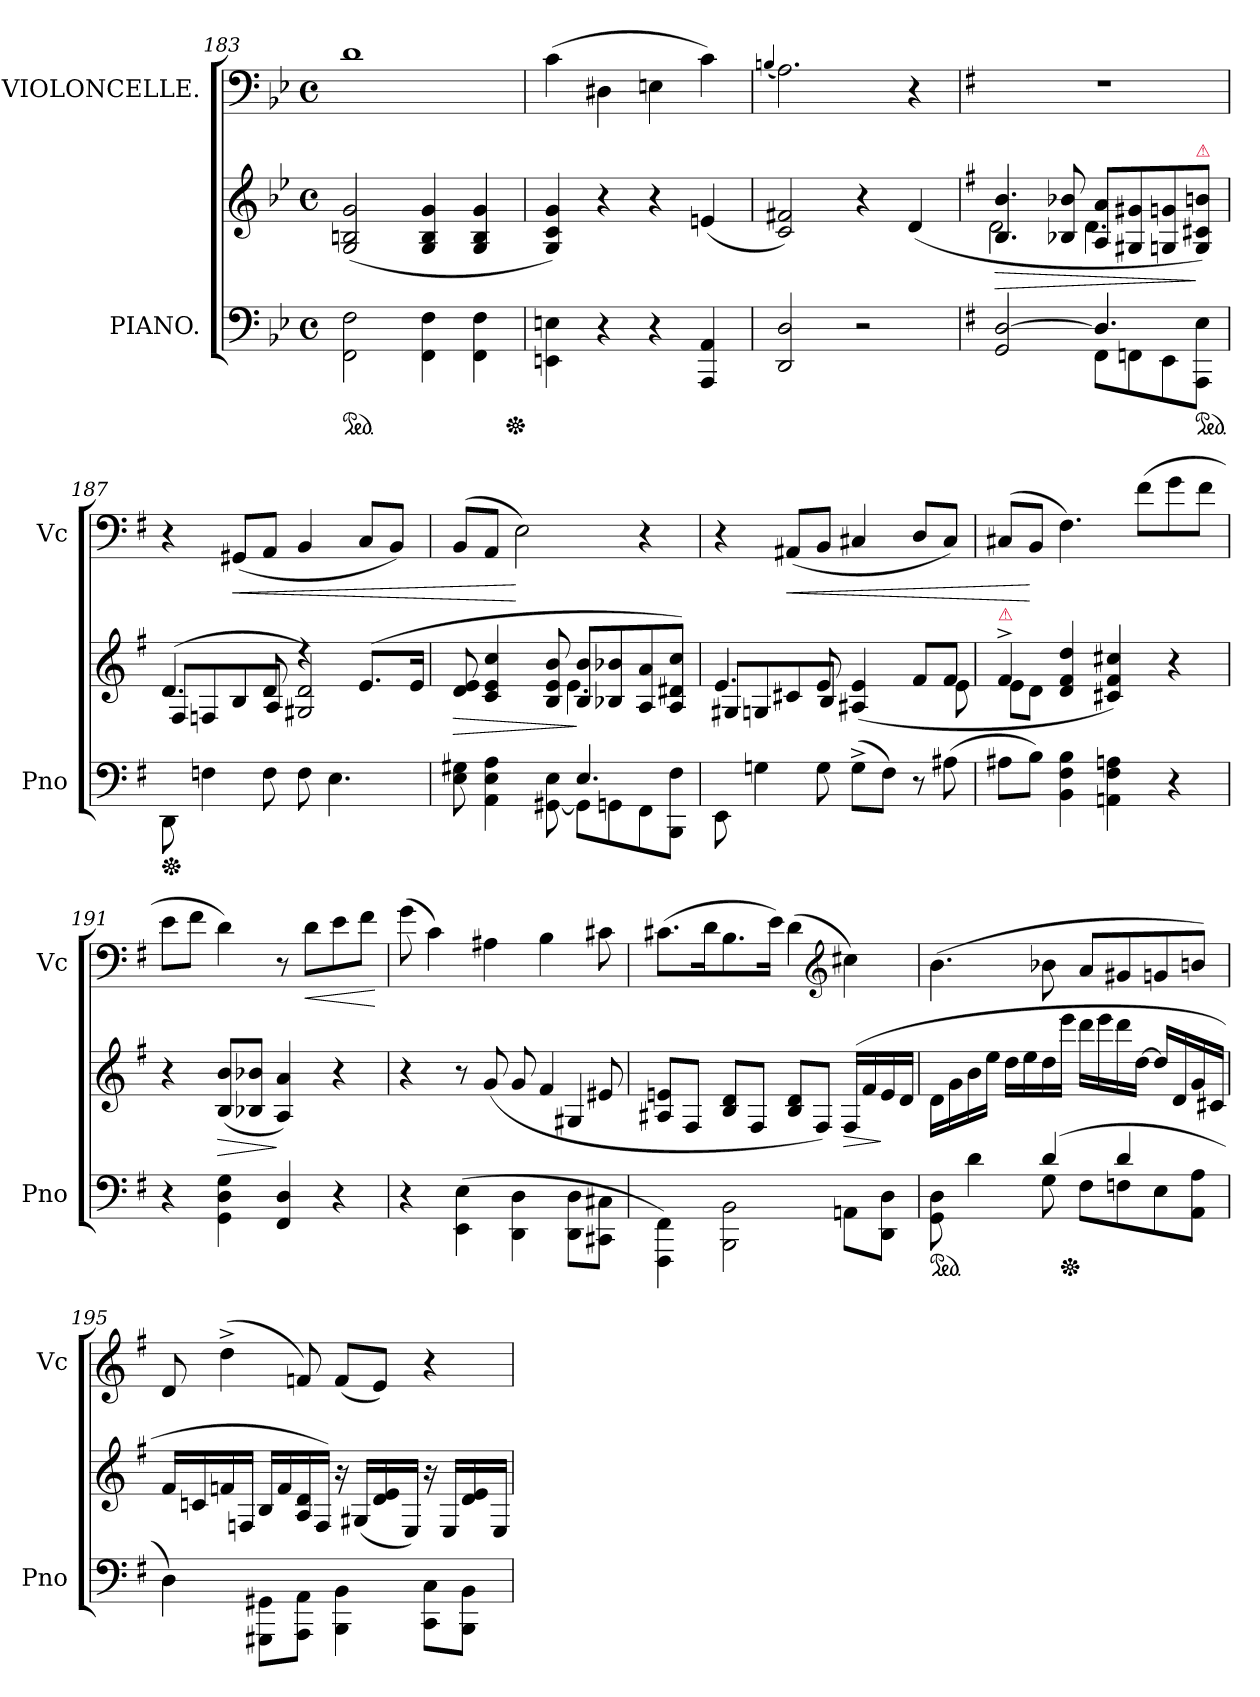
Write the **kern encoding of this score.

**kern	**kern	**dynam	**kern	**dynam
*part2	*part2	*part2	*part1	*part1
*staff3	*staff2	*staff2/3	*staff1	*staff1
*I"PIANO.	*	*	*I"VIOLONCELLE.	*
*I'Pno	*	*	*I'Vc	*
*clefF4	*clefG2	*	*clefF4	*
*k[b-e-]	*k[b-e-]	*	*k[b-e-]	*
*M4/4	*M4/4	*	*M4/4	*
*met(c)	*met(c)	*	*met(c)	*
*ped	*	*	*	*
=183	=183	=183	=183	=183
2FF\ 2F\	(>2G/ 2Bn/ 2g/	.	1d!	.
4FF\ 4F\	4G/ 4B/ 4g/	.	.	.
4FF\ 4F\	4G/ 4B/ 4g/	.	.	.
*Xped	*	*	*	*
=184	=184	=184	=184	=184
4EEn\ 4En\	4G/ 4c/ 4g/)	.	(>4c!	.
4r	4r	.	4D#X!	.
4r	4r	.	4En!	.
4AAA/ 4AA/	(<4en	.	4c!)	.
=185	=185	=185	=185	=185
.	.	.	(<4qqBn!/	.
2DD 2D	2c 2f#X)	.	2.A!)	.
2r	4r	.	.	.
.	(>4d	.	4r	.
=186	=186	=186	=186	=186
*k[f#]	*k[f#]	*	*k[f#]	*
*^	*^	*	*	*
2GG [2D	2rCCyy	4.B 4.b	2d	>	1rF	.
.	.	8B-X 8b-X	.	.	.	.
4.D]	8FF#L	8A 8aL	4.d\	.	.	.
.	8FFn	8G#X 8g#X	.	.	.	.
.	8EE	8Gn/ 8gn/	.	.	.	.
!	!	!LO:TX:a:color=crimson:t=⚠	!	!	!	!
!LO:TX:a:color=crimson:t=⚠	!	!	!	!	!	!
*ped	*	*	*	*	*	*
8rAyy	8AAA 8EJ	8G 8c#X 8bnJ)	8reeeyy	]	.	.
*v	*v	*	*	*	*	*
=187	=187	=187	=187	=187	=187
*Xped	*	*	*	*	*
8DD\	(>4.d	8F#/L	.	4r	.
4Fn\	.	8Fn/	.	.	.
!	!	!	!	!	!LO:HP:b
.	.	8B/	.	(<8GG#X!L	<
8F\	8d	8A/J	.	8AA!J	.
8F	4rdd	2G#X/ 2d/)	.	4BB!	.
4.E	.	.	.	.	.
.	(>8.eL	.	.	8C!L	.
.	.	.	.	8BB!J)	.
.	16eJk	.	.	.	.
=188	=188	=188	=188	=188	=188
*^	*	*	*	*	*
2rcyy	8E 8G#X	8d 8e	2rAyy	>	(<8BB!L	.
.	4AA 4E 4A	4c 4e 4cc	.	.	8AA!J	.
.	.	.	.	.	2E!)	[
.	[8GG#X\ 8E\	8B 8e 8b	.	.	.	.
4.E	8GG#L]	8B 8bL	4.e\	]	.	.
.	8GGn	8B-X/ 8b-X/	.	.	.	.
.	8FF#	8A 8a	.	.	4r	.
8ryy	8BBB 8F#J	8A 8d#X 8ccJ)	8raayy	.	.	.
*v	*v	*	*	*	*	*
=189	=189	=189	=189	=189	=189
8EE\	4.e	8G#X/L	.	4r	.
4Gn\	.	8Gn/	.	.	.
!	!	!	!	!	!LO:HP:b
.	.	8c#X	.	(<8AA#X!L	<
8G\	8e	8B/J	.	8BB!J	.
(>8G^<\L	(>4A#X/ 4e/	4ryy	.	4C#X!	.
8F#\J)	.	.	.	.	.
8r	8f#L	8rAyy	.	8D!L	.
(>8A#X	8f#J	8e	.	8C#!J)	.
=190	=190	=190	=190	=190	=190
!	!LO:TX:a:color=crimson:t=⚠	!	!	!	!
8A#XL	4f#^<	8eL	.	(<8C#X!L	.
8BJ)	.	8dJ	.	8BB!J	[
4BB 4F# 4B	4d 4f# 4dd	4rAyy	.	4.F#!)	.
4AAn 4F# 4An	4c#X 4f# 4cc#X)	2rFyy	.	.	.
.	.	.	.	(>8f#!\L	.
4r	4r	.	.	8g!	.
.	.	.	.	8f#!J	.
*	*v	*v	*	*	*
=191	=191	=191	=191	=191
4r	4r	.	8e!\L	.
.	.	.	8f#!J	.
4GG\ 4D\ 4G\	(<8B 8bL	>	4d!)	.
.	8B-X 8b-XJ	.	.	.
4FF# 4D	4A 4a)	]	8r	.
!	!	!	!	!LO:HP:b
.	.	.	8d!\L	<
4r	4r	.	8e!	.
.	.	.	8f#!J	.
.	.	.	.	[
=192	=192	=192	=192	=192
*	*^	*	*	*
4r	4r	2rcyy	.	(>8g!	.
.	.	.	.	4c!)	.
(<4EE\ 4E\	8r	.	.	.	.
.	(>8g	.	.	4A#X!	.
4DD\ 4D\	8g	4rAyy	.	.	.
.	4f#	.	.	4B!	.
8DD\ 8D\L	.	4G#X/	.	.	.
8CC#X 8C#XJ	8e#X	.	.	8c#X!	.
*	*v	*v	*	*	*
=193	=193	=193	=193	=193
4FFF#\ 4FF#\)	8A#X 8enL	.	(>8.c#X!\L	.
.	8F#/J	.	.	.
.	.	.	16d!K	.
2BBB\ 2BB\	8B 8dL	.	8.B!	.
.	8F#/J	.	.	.
.	.	.	16e!Jk)	.
.	8B 8dL	.	(>4d!	.
.	8F#/J)	.	.	.
*	*	*	*clefG2	*
8AAn\L	(>16F#/LL	>	4cc#X!)	.
.	16f#	.	.	.
8DD 8DJ	16e	]	.	.
.	16dJJ	.	.	.
=194	=194	=194	=194	=194
*^	*	*	*	*
*ped	*	*	*	*	*
8rgyy	8GG\ 8D\	16d\LL	.	(>4.b!	.
.	.	16g	.	.	.
4rbyy	4d	16b	.	.	.
.	.	16eeJJ	.	.	.
.	.	16ddLL	.	.	.
.	.	16ee	.	.	.
(>4d	8G	16dd	.	8b-X!	.
*Xped	*	*	*	*	*
.	.	16eeeJJ	.	.	.
.	8F#L	16dddLL	.	8a!L	.
.	.	16eee	.	.	.
4d	8Fn	16ddd	.	8g#X!	.
.	.	[16ddJJ	.	.	.
.	8E	16ddLL]	.	8gn!	.
.	.	16d	.	.	.
8reyy	8AA 8AJ	16g	.	8bn!J)	.
.	.	16c#XJJ	.	.	.
*v	*v	*	*	*	*
=195	=195	=195	=195	=195
4D)	16f#LL	.	8d!	.
.	16cn	.	.	.
.	16fn	.	(>4dd^<!	.
.	16Fn/JJ	.	.	.
8GGG#X\ 8GG#X\L	16B/LL	.	.	.
.	16f	.	.	.
8AAA\ 8AA\J	16A/ 16d/	.	8fn!)	.
.	16F/JJ)	.	.	.
4BBB\ 4BB\	16r	.	(<8f!L	.
.	(>16G#XLL	.	.	.
.	16d 16e	.	8e!J)	.
.	16E/JJ)	.	.	.
8CC\ 8C\L	16r	.	4r	.
.	16E/LL	.	.	.
8BBB 8BBJ	16d 16e	.	.	.
.	16E/JJ	.	.	.
=	=	=	=	=
*-	*-	*-	*-	*-
